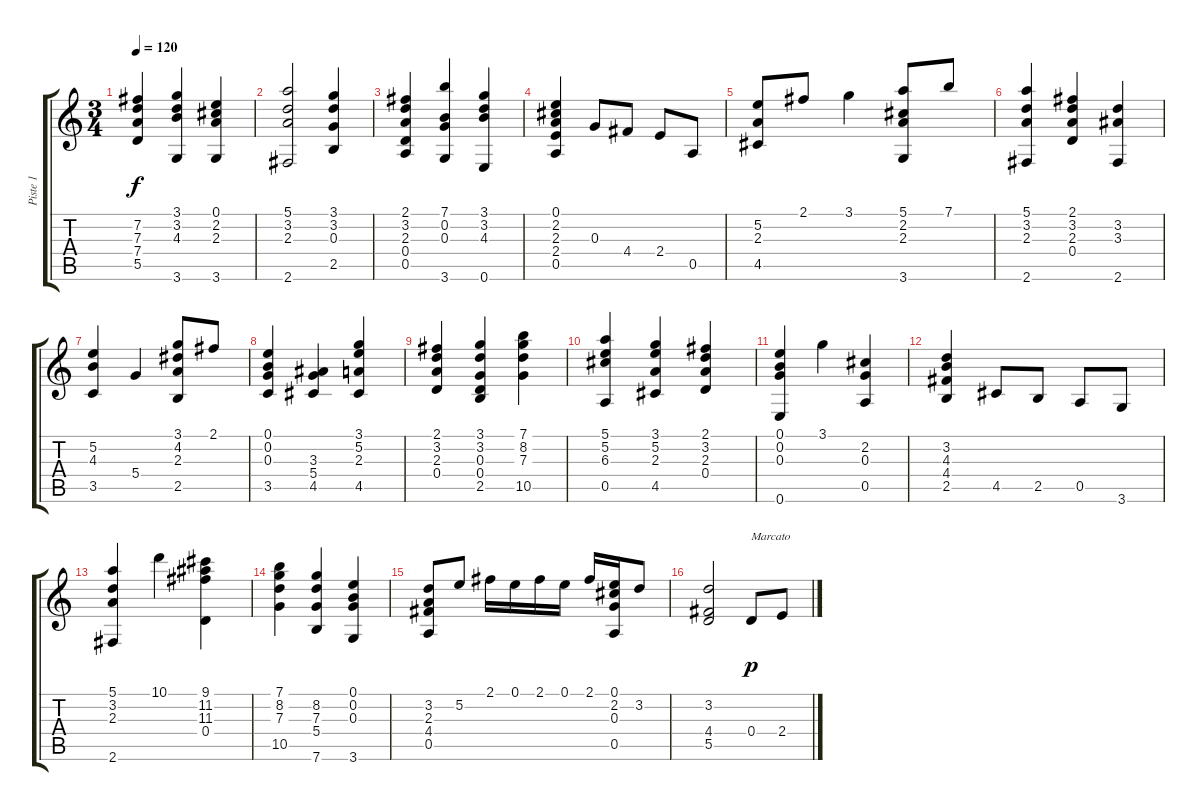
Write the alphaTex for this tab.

\track ("Piste 1" "Piste 1") {instrument acousticguitarnylon}
\staff {score tabs}
\tuning (E4 B3 G3 D3 A2 E2) {hide}
\ts (3 4)
\tempo 120
\clef g2
\ks c
(7.2 7.3 7.4 5.5).4{dy f} (3.1 3.2 4.3 3.6).4 (0.1 2.2 2.3 3.6).4 |
(5.1 3.2 2.3 2.6).2 (3.1 3.2 0.3 2.5).4 |
(2.1 3.2 2.3 0.4 0.5).4 (7.1 0.2 0.3 3.6).4 (3.1 3.2 4.3 0.6).4 |
(0.1 2.2 2.3 2.4 0.5).4 0.3.8 4.4.8 2.4.8 0.5.8 |
(5.2 2.3 4.5).8 2.1.8 3.1.4 (5.1 2.2 2.3 3.6).8 7.1.8 |
(5.1 3.2 2.3 2.6).4 (2.1 3.2 2.3 0.4).4 (3.2 3.3 2.6).4 |
(5.2 4.3 3.5).4 5.4.4 (3.1 4.2 2.3 2.5).8 2.1.8 |
(0.1 0.2 0.3 3.5).4 (3.3 5.4 4.5).4 (3.1 5.2 2.3 4.5).4 |
(2.1 3.2 2.3 0.4).4 (3.1 3.2 0.3 0.4 2.5).4 (7.1 8.2 7.3 10.5).4 |
(5.1 5.2 6.3 0.5).4 (3.1 5.2 2.3 4.5).4 (2.1 3.2 2.3 0.4).4 |
(0.1 0.2 0.3 0.6).4 3.1.4 (2.2 0.3 0.5).4 |
(3.2 4.3 4.4 2.5).4 4.5.8 2.5.8 0.5.8 3.6.8 |
(5.1 3.2 2.3 2.6).4 10.1.4 (9.1 11.2 11.3 0.4).4 |
(7.1 8.2 7.3 10.5).4 (8.2 7.3 5.4 7.6).4 (0.1 0.2 0.3 3.6).4 |
(3.2 2.3 4.4 0.5).8 5.2.8 2.1.16 0.1.16 2.1.16 0.1.16 2.1.16 (0.1 2.2 0.3 0.5).16 3.2.8 |
(3.2 4.4 5.5).2 0.4.8{txt "Marcato" dy p} 2.4.8
